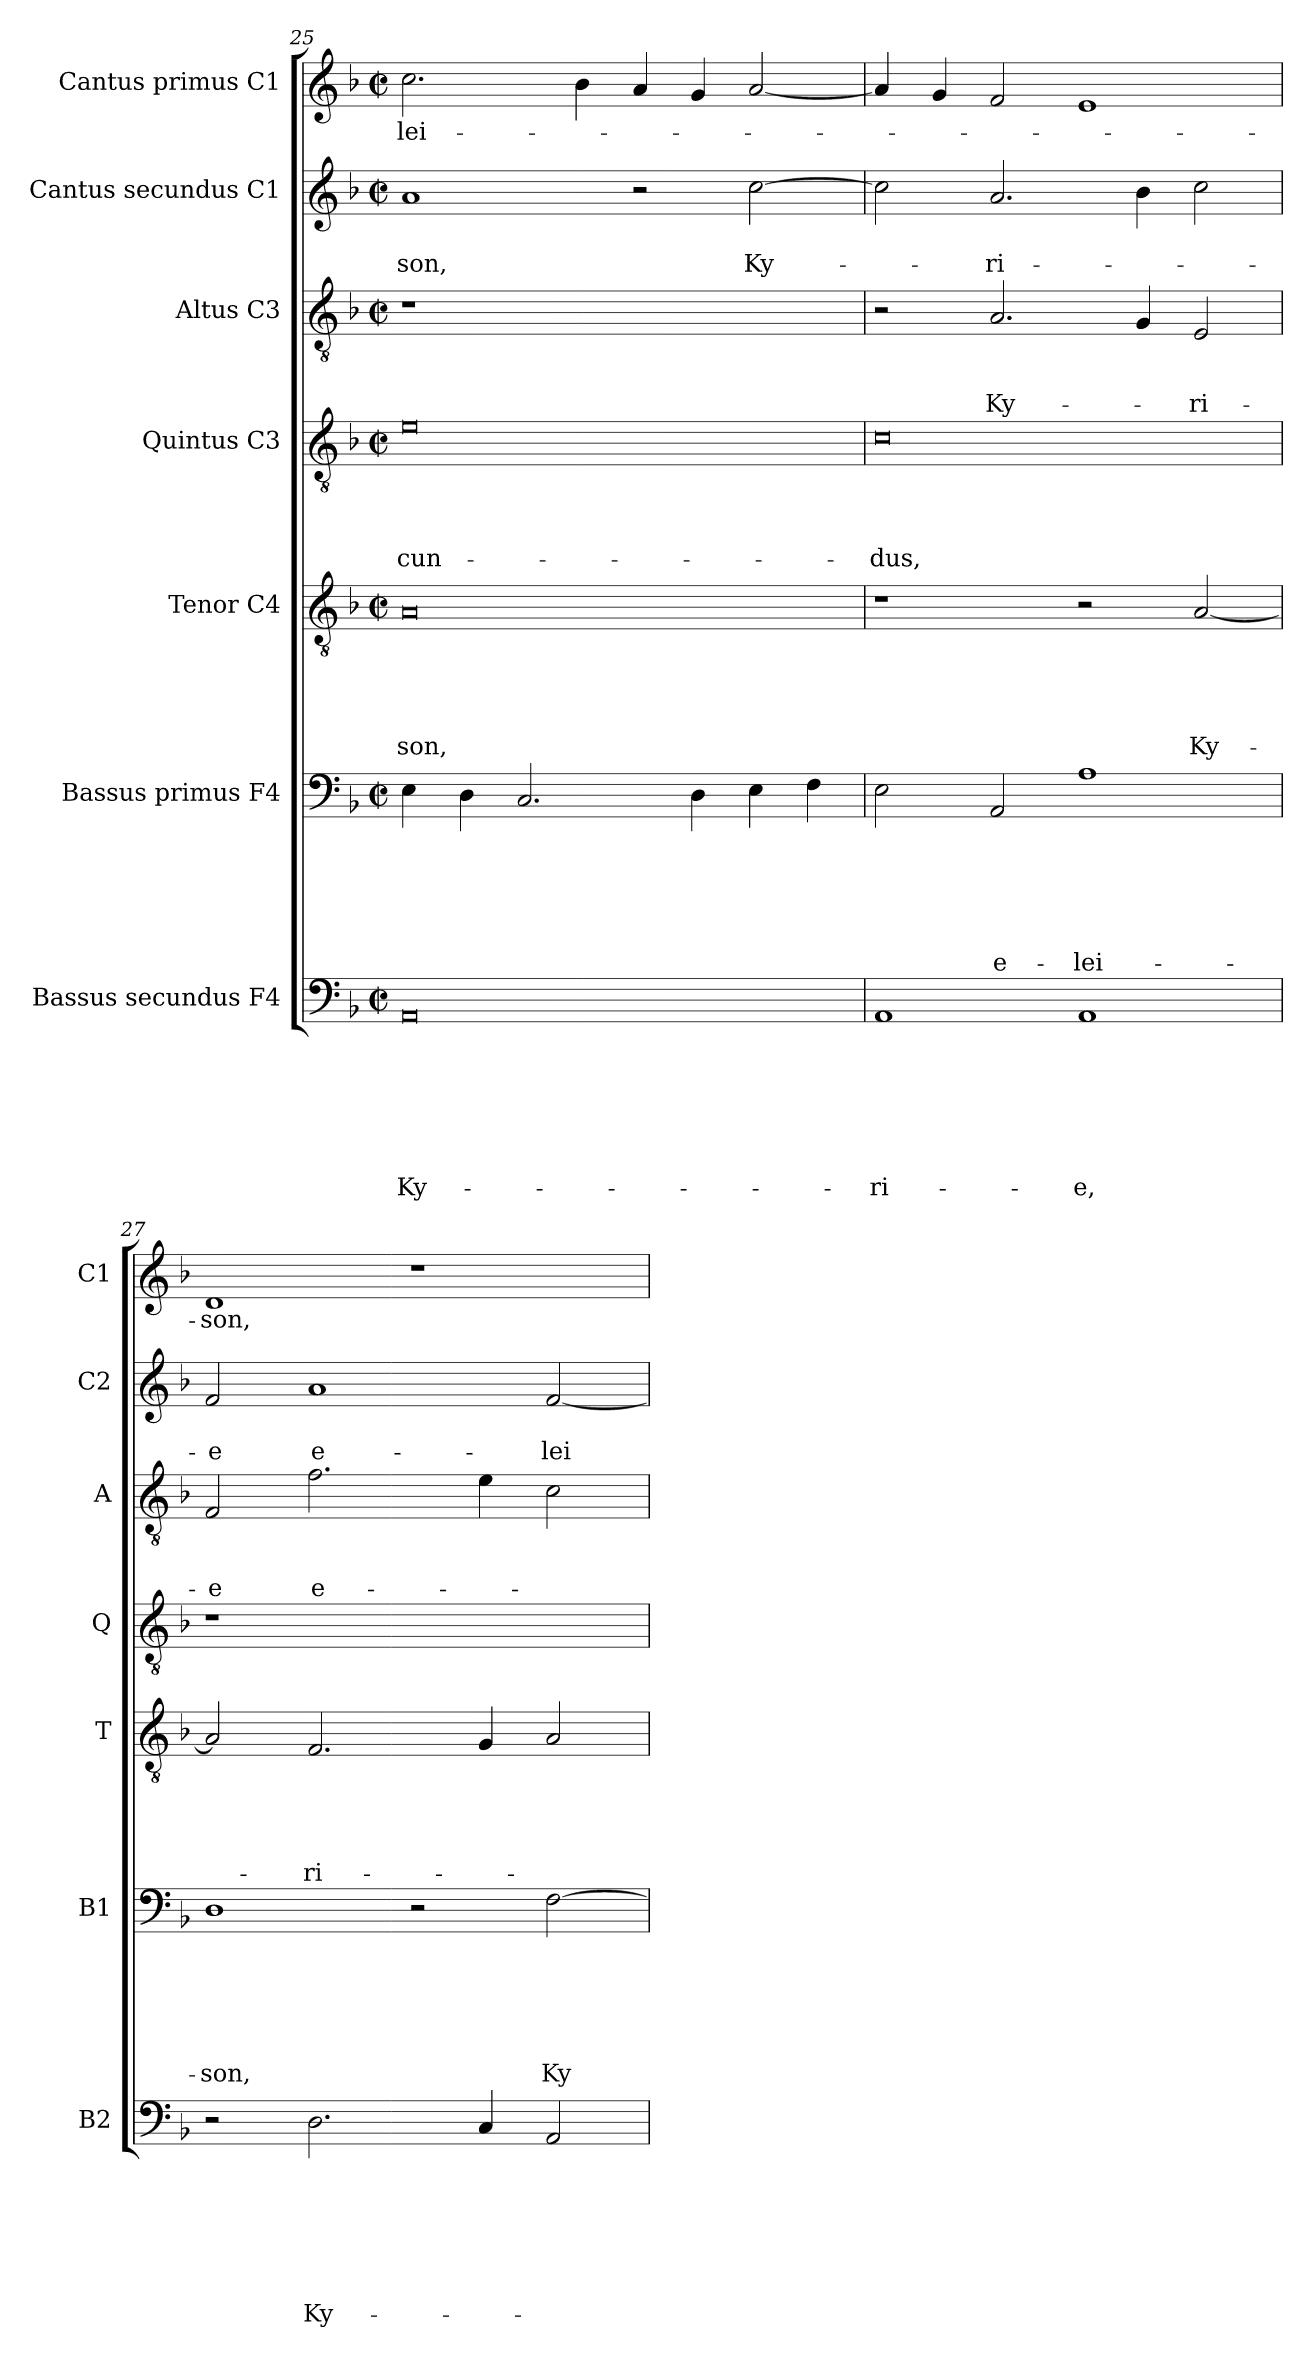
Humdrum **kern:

**kern	**text	**text	**text	**text	**text	**text	**text	**kern	**text	**text	**text	**text	**text	**text	**kern	**text	**text	**text	**text	**text	**kern	**text	**text	**text	**text	**kern	**text	**text	**text	**kern	**text	**text	**kern	**text
*part7	*part7	*part7	*part7	*part7	*part7	*part7	*part7	*part6	*part6	*part6	*part6	*part6	*part6	*part6	*part5	*part5	*part5	*part5	*part5	*part5	*part4	*part4	*part4	*part4	*part4	*part3	*part3	*part3	*part3	*part2	*part2	*part2	*part1	*part1
*staff7	*staff7	*staff7	*staff7	*staff7	*staff7	*staff7	*staff7	*staff6	*staff6	*staff6	*staff6	*staff6	*staff6	*staff6	*staff5	*staff5	*staff5	*staff5	*staff5	*staff5	*staff4	*staff4	*staff4	*staff4	*staff4	*staff3	*staff3	*staff3	*staff3	*staff2	*staff2	*staff2	*staff1	*staff1
*I"Bassus secundus F4	*	*	*	*	*	*	*	*I"Bassus primus F4	*	*	*	*	*	*	*I"Tenor C4	*	*	*	*	*	*I"Quintus C3	*	*	*	*	*I"Altus C3	*	*	*	*I"Cantus secundus C1	*	*	*I"Cantus  primus C1	*
*I'B2	*	*	*	*	*	*	*	*I'B1	*	*	*	*	*	*	*I'T	*	*	*	*	*	*I'Q	*	*	*	*	*I'A	*	*	*	*I'C2	*	*	*I'C1	*
*clefF4	*	*	*	*	*	*	*	*clefF4	*	*	*	*	*	*	*clefGv2	*	*	*	*	*	*clefGv2	*	*	*	*	*clefGv2	*	*	*	*clefG2	*	*	*clefG2	*
*k[b-]	*	*	*	*	*	*	*	*k[b-]	*	*	*	*	*	*	*k[b-]	*	*	*	*	*	*k[b-]	*	*	*	*	*k[b-]	*	*	*	*k[b-]	*	*	*k[b-]	*
*d:	*	*	*	*	*	*	*	*d:	*	*	*	*	*	*	*d:	*	*	*	*	*	*d:	*	*	*	*	*d:	*	*	*	*d:	*	*	*d:	*
*M2/2	*	*	*	*	*	*	*	*M2/2	*	*	*	*	*	*	*M2/2	*	*	*	*	*	*M2/2	*	*	*	*	*M2/2	*	*	*	*M2/2	*	*	*M2/2	*
*met(c|)	*	*	*	*	*	*	*	*met(c|)	*	*	*	*	*	*	*met(c|)	*	*	*	*	*	*met(c|)	*	*	*	*	*met(c|)	*	*	*	*met(c|)	*	*	*met(c|)	*
=25	=25	=25	=25	=25	=25	=25	=25	=25	=25	=25	=25	=25	=25	=25	=25	=25	=25	=25	=25	=25	=25	=25	=25	=25	=25	=25	=25	=25	=25	=25	=25	=25	=25	=25
!	!	!	!	!	!	!	!LO:LY:b	!	!	!	!	!	!	!	!	!	!	!	!	!LO:LY:b	!	!	!	!	!LO:LY:b	!	!	!	!	!	!	!LO:LY:b	!	!LO:LY:b
0AA	.	.	.	.	.	.	Ky-	4E\	.	.	.	.	.	.	0A	.	.	.	.	-son,	0e	.	.	.	-cun-	1r	.	.	.	1a	.	-son,	2.cc\	-lei-
.	.	.	.	.	.	.	.	4D\	.	.	.	.	.	.	.	.	.	.	.	.	.	.	.	.	.	.	.	.	.	.	.	.	.	.
.	.	.	.	.	.	.	.	2.C/	.	.	.	.	.	.	.	.	.	.	.	.	.	.	.	.	.	.	.	.	.	.	.	.	.	.
.	.	.	.	.	.	.	.	.	.	.	.	.	.	.	.	.	.	.	.	.	.	.	.	.	.	.	.	.	.	.	.	.	4b-\	.
.	.	.	.	.	.	.	.	.	.	.	.	.	.	.	.	.	.	.	.	.	.	.	.	.	.	1ryy	.	.	.	2r	.	.	4a/	.
.	.	.	.	.	.	.	.	4D\	.	.	.	.	.	.	.	.	.	.	.	.	.	.	.	.	.	.	.	.	.	.	.	.	4g/	.
!	!	!	!	!	!	!	!	!	!	!	!	!	!	!	!	!	!	!	!	!	!	!	!	!	!	!	!	!	!	!	!	!LO:LY:b	!	!
.	.	.	.	.	.	.	.	4E\	.	.	.	.	.	.	.	.	.	.	.	.	.	.	.	.	.	.	.	.	.	[2cc\	.	Ky-	[2a/	.
.	.	.	.	.	.	.	.	4F\	.	.	.	.	.	.	.	.	.	.	.	.	.	.	.	.	.	.	.	.	.	.	.	.	.	.
=26	=26	=26	=26	=26	=26	=26	=26	=26	=26	=26	=26	=26	=26	=26	=26	=26	=26	=26	=26	=26	=26	=26	=26	=26	=26	=26	=26	=26	=26	=26	=26	=26	=26	=26
!	!	!	!	!	!	!	!LO:LY:b	!	!	!	!	!	!	!	!	!	!	!	!	!	!	!	!	!	!LO:LY:b	!	!	!	!	!	!	!	!	!
1AA	.	.	.	.	.	.	-ri-	2E\	.	.	.	.	.	.	1r	.	.	.	.	.	0c	.	.	.	-dus,	2r	.	.	.	2cc\]	.	.	4a/]	.
.	.	.	.	.	.	.	.	.	.	.	.	.	.	.	.	.	.	.	.	.	.	.	.	.	.	.	.	.	.	.	.	.	4g/	.
!	!	!	!	!	!	!	!	!	!	!	!	!	!	!LO:LY:b	!	!	!	!	!	!	!	!	!	!	!	!	!	!	!LO:LY:b	!	!	!LO:LY:b	!	!
.	.	.	.	.	.	.	.	2AA/	.	.	.	.	.	e-	.	.	.	.	.	.	.	.	.	.	.	2.A/	.	.	Ky-	2.a/	.	-ri-	2f/	.
!	!	!	!	!	!	!	!LO:LY:b	!	!	!	!	!	!	!LO:LY:b	!	!	!	!	!	!	!	!	!	!	!	!	!	!	!	!	!	!	!	!
1AA	.	.	.	.	.	.	-e,	1A	.	.	.	.	.	-lei-	2r	.	.	.	.	.	.	.	.	.	.	.	.	.	.	.	.	.	1e	.
.	.	.	.	.	.	.	.	.	.	.	.	.	.	.	.	.	.	.	.	.	.	.	.	.	.	4G/	.	.	.	4b-\	.	.	.	.
!	!	!	!	!	!	!	!	!	!	!	!	!	!	!	!	!	!	!	!	!LO:LY:b	!	!	!	!	!	!	!	!	!LO:LY:b	!	!	!	!	!
.	.	.	.	.	.	.	.	.	.	.	.	.	.	.	[2A/	.	.	.	.	Ky-	.	.	.	.	.	2E/	.	.	-ri-	2cc\	.	.	.	.
=27	=27	=27	=27	=27	=27	=27	=27	=27	=27	=27	=27	=27	=27	=27	=27	=27	=27	=27	=27	=27	=27	=27	=27	=27	=27	=27	=27	=27	=27	=27	=27	=27	=27	=27
!	!	!	!	!	!	!	!	!	!	!	!	!	!	!LO:LY:b	!	!	!	!	!	!	!	!	!	!	!	!	!	!	!LO:LY:b	!	!	!LO:LY:b	!	!LO:LY:b
2r	.	.	.	.	.	.	.	1D	.	.	.	.	.	-son,	2A/]	.	.	.	.	.	1r	.	.	.	.	2F/	.	.	-e	2f/	.	-e	1d	-son,
!	!	!	!	!	!	!	!LO:LY:b	!	!	!	!	!	!	!	!	!	!	!	!	!LO:LY:b	!	!	!	!	!	!	!	!	!LO:LY:b	!	!	!LO:LY:b	!	!
2.D\	.	.	.	.	.	.	Ky-	.	.	.	.	.	.	.	2.F/	.	.	.	.	-ri-	.	.	.	.	.	2.f\	.	.	e-	1a	.	e-	.	.
.	.	.	.	.	.	.	.	2r	.	.	.	.	.	.	.	.	.	.	.	.	1ryy	.	.	.	.	.	.	.	.	.	.	.	1r	.
4C/	.	.	.	.	.	.	.	.	.	.	.	.	.	.	4G/	.	.	.	.	.	.	.	.	.	.	4e\	.	.	.	.	.	.	.	.
!	!	!	!	!	!	!	!	!	!	!	!	!	!	!LO:LY:b	!	!	!	!	!	!	!	!	!	!	!	!	!	!	!	!	!	!LO:LY:b	!	!
2AA/	.	.	.	.	.	.	.	[2F\	.	.	.	.	.	Ky-	2A/	.	.	.	.	.	.	.	.	.	.	2c\	.	.	.	[2f/	.	-lei-	.	.
=	=	=	=	=	=	=	=	=	=	=	=	=	=	=	=	=	=	=	=	=	=	=	=	=	=	=	=	=	=	=	=	=	=	=
*-	*-	*-	*-	*-	*-	*-	*-	*-	*-	*-	*-	*-	*-	*-	*-	*-	*-	*-	*-	*-	*-	*-	*-	*-	*-	*-	*-	*-	*-	*-	*-	*-	*-	*-
